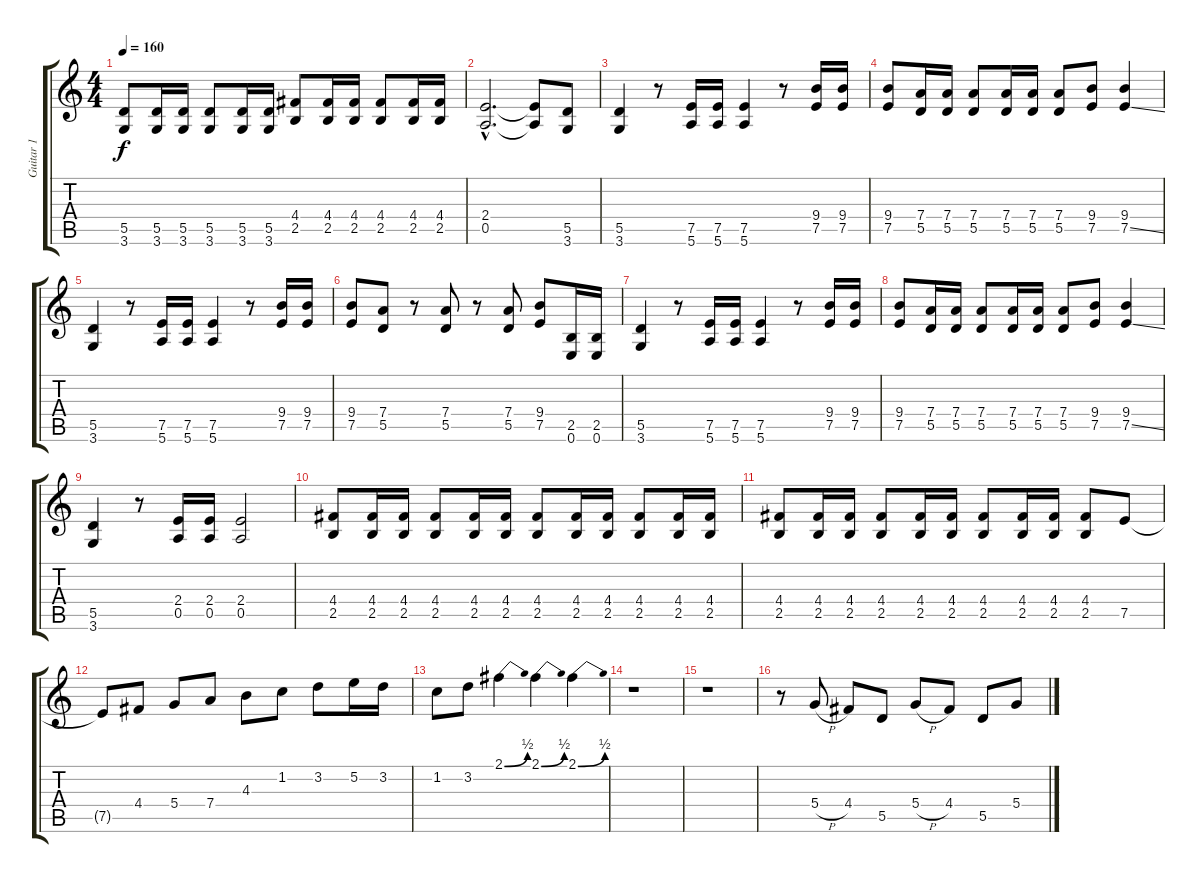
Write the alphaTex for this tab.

\track ("Guitar 1" "Guitar 1") {instrument distortionguitar}
\staff {score tabs}
\tuning (E4 B3 G3 D3 A2 E2) {hide}
\ts (4 4)
\tempo 160
\clef g2
\ks c
(5.5 3.6).8{dy f} (5.5 3.6).16 (5.5 3.6).16 (5.5 3.6).8 (5.5 3.6).16 (5.5 3.6).16 (4.4 2.5).8 (4.4 2.5).16 (4.4 2.5).16 (4.4 2.5).8 (4.4 2.5).16 (4.4 2.5).16 |
(2.4{hac} 0.5{hac}).2{d} (2.4{t} 0.5{t}).8 (5.5 3.6).8 |
(5.5 3.6).4 r.8 (7.5 5.6).16 (7.5 5.6).16 (7.5 5.6).4 r.8 (9.4 7.5).16 (9.4 7.5).16 |
(9.4 7.5).8 (7.4 5.5).16 (7.4 5.5).16 (7.4 5.5).8 (7.4 5.5).16 (7.4 5.5).16 (7.4 5.5).8 (9.4 7.5).8 (9.4 7.5{ss}).4 |
(5.5 3.6).4 r.8 (7.5 5.6).16 (7.5 5.6).16 (7.5 5.6).4 r.8 (9.4 7.5).16 (9.4 7.5).16 |
(9.4 7.5).8 (7.4 5.5).8 r.8 (7.4 5.5).8 r.8 (7.4 5.5).8 (9.4 7.5).8 (2.5 0.6).16 (2.5 0.6).16 |
(5.5 3.6).4 r.8 (7.5 5.6).16 (7.5 5.6).16 (7.5 5.6).4 r.8 (9.4 7.5).16 (9.4 7.5).16 |
(9.4 7.5).8 (7.4 5.5).16 (7.4 5.5).16 (7.4 5.5).8 (7.4 5.5).16 (7.4 5.5).16 (7.4 5.5).8 (9.4 7.5).8 (9.4 7.5{ss}).4 |
(5.5 3.6).4 r.8 (2.4 0.5).16 (2.4 0.5).16 (2.4 0.5).2 |
(4.4 2.5).8 (4.4 2.5).16 (4.4 2.5).16 (4.4 2.5).8 (4.4 2.5).16 (4.4 2.5).16 (4.4 2.5).8 (4.4 2.5).16 (4.4 2.5).16 (4.4 2.5).8 (4.4 2.5).16 (4.4 2.5).16 |
(4.4 2.5).8 (4.4 2.5).16 (4.4 2.5).16 (4.4 2.5).8 (4.4 2.5).16 (4.4 2.5).16 (4.4 2.5).8 (4.4 2.5).16 (4.4 2.5).16 (4.4 2.5).8 7.5.8 |
7.5{t}.8 4.4.8 5.4.8 7.4.8 4.3.8 1.2.8 3.2.8 5.2.16 3.2.16 |
1.2.8 3.2.8 2.1{be (bend 0 0 60 2)}.4 2.1{be (bend 0 0 60 2)}.4 2.1{be (bend 0 0 60 2)}.4 |
r.1 |
r.1 |
r.8 5.4{h}.8 4.4.8 5.5.8 5.4{h}.8 4.4.8 5.5.8 5.4{h}.8
